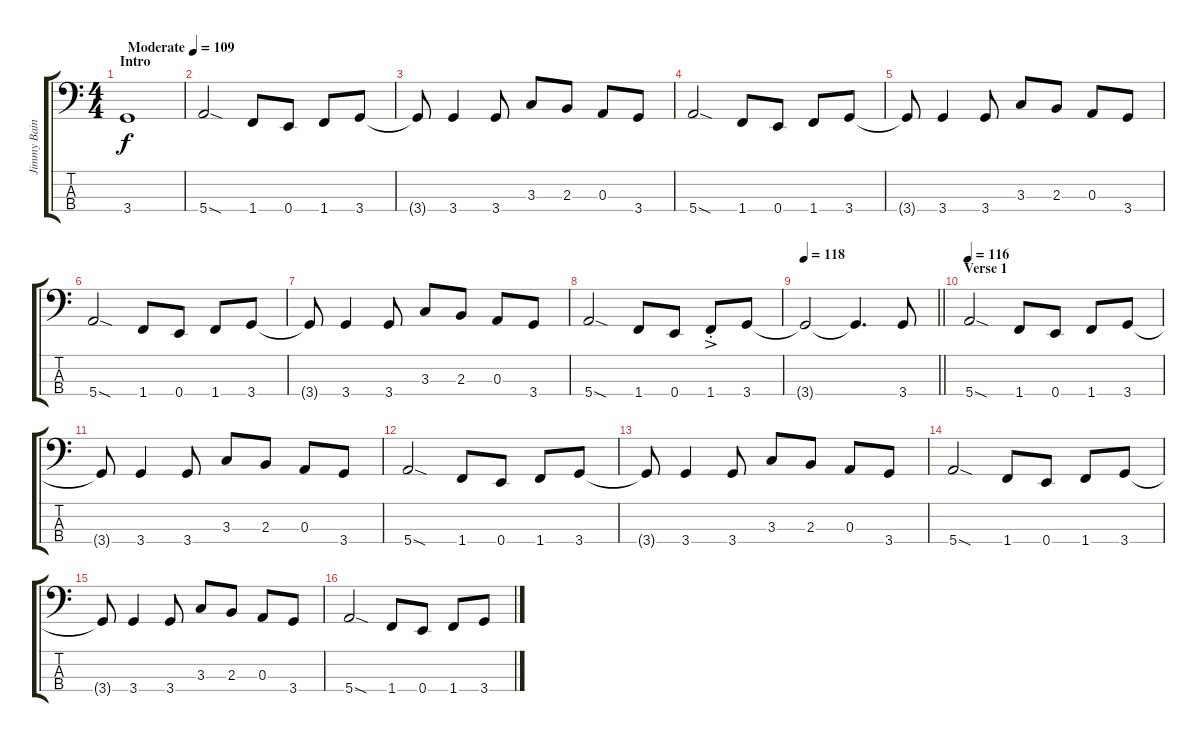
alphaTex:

\track ("Jimmy Bain" "Jimmy Bain") {instrument electricbasspick}
\staff {score tabs}
\tuning (G2 D2 A1 E1) {hide}
\ts (4 4)
\section ("" "Intro")
\tempo (109 "Moderate")
\clef f4
\ks c
3.4.1{dy f instrument electricbasspick} |
5.4{sod}.2 1.4.8 0.4.8 1.4.8 3.4.8 |
3.4{t}.8 3.4.4 3.4.8 3.3.8 2.3.8 0.3.8 3.4.8 |
5.4{sod}.2 1.4.8 0.4.8 1.4.8 3.4.8 |
3.4{t}.8 3.4.4 3.4.8 3.3.8 2.3.8 0.3.8 3.4.8 |
5.4{sod}.2 1.4.8 0.4.8 1.4.8 3.4.8 |
3.4{t}.8 3.4.4 3.4.8 3.3.8 2.3.8 0.3.8 3.4.8 |
5.4{sod}.2 1.4.8 0.4.8 1.4{ac st}.8 3.4.8 |
\tempo 118
\barLineRight lightlight
3.4{t}.2 3.4{t}.4{d} 3.4.8 |
\section ("" "Verse 1")
\tempo 116
5.4{sod}.2 1.4.8 0.4.8 1.4.8 3.4.8 |
3.4{t}.8 3.4.4 3.4.8 3.3.8 2.3.8 0.3.8 3.4.8 |
5.4{sod}.2 1.4.8 0.4.8 1.4.8 3.4.8 |
3.4{t}.8 3.4.4 3.4.8 3.3.8 2.3.8 0.3.8 3.4.8 |
5.4{sod}.2 1.4.8 0.4.8 1.4.8 3.4.8 |
3.4{t}.8 3.4.4 3.4.8 3.3.8 2.3.8 0.3.8 3.4.8 |
5.4{sod}.2 1.4.8 0.4.8 1.4.8 3.4.8
